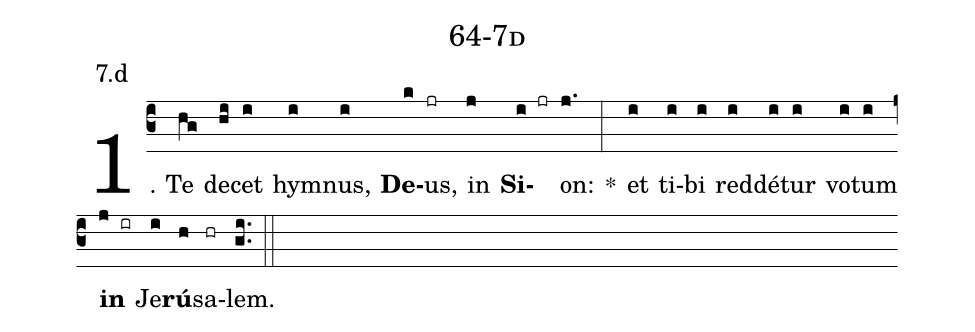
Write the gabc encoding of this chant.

name: 64-7d;
annotation: 7.d;
%%
(c3)1. Te(hg) de(hi)cet(i) hym(i)nus,(i) <b>De</b>(k)us,(jr) in(j) <b>Si</b>(i jr)on:(j.) *(:) et(i) ti(i)bi(i) red(i)dé(i)tur(i) vo(i)tum(i) <b>in</b>(j ir) Je(i)<b>rú</b>(h)sa(hr)lem.(gi..) (::)
